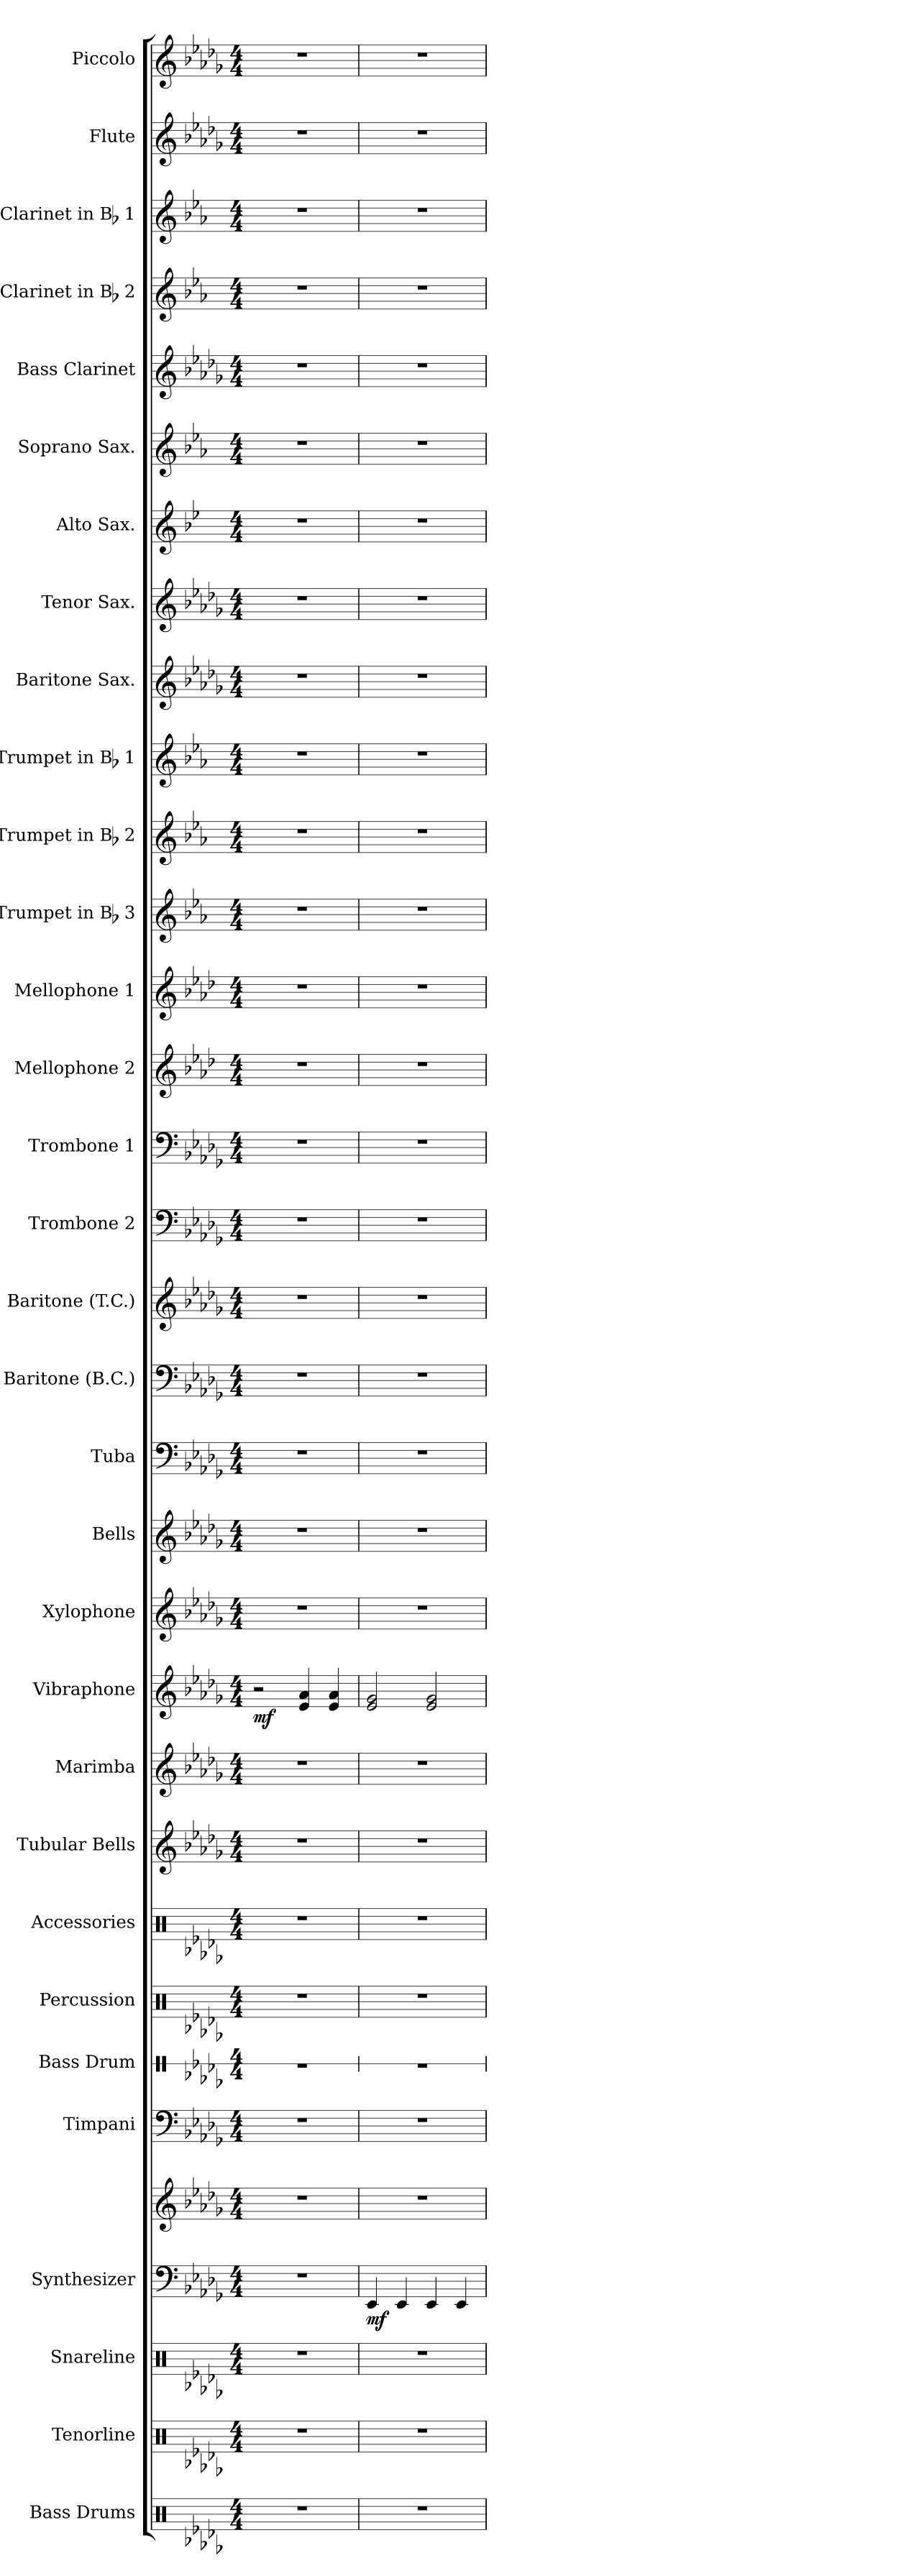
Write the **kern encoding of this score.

**kern	**kern	**kern	**kern	**kern	**dynam	**kern	**kern	**kern	**kern	**kern	**kern	**kern	**dynam	**kern	**kern	**kern	**kern	**kern	**kern	**kern	**kern	**kern	**kern	**kern	**kern	**kern	**kern	**kern	**kern	**kern	**kern	**kern	**kern	**kern
*part32	*part31	*part30	*part29	*part29	*part29	*part28	*part27	*part26	*part25	*part24	*part23	*part22	*part22	*part21	*part20	*part19	*part18	*part17	*part16	*part15	*part14	*part13	*part12	*part11	*part10	*part9	*part8	*part7	*part6	*part5	*part4	*part3	*part2	*part1
*staff33	*staff32	*staff31	*staff30	*staff29	*staff29/30	*staff28	*staff27	*staff26	*staff25	*staff24	*staff23	*staff22	*staff22	*staff21	*staff20	*staff19	*staff18	*staff17	*staff16	*staff15	*staff14	*staff13	*staff12	*staff11	*staff10	*staff9	*staff8	*staff7	*staff6	*staff5	*staff4	*staff3	*staff2	*staff1
*I"Bass Drums	*I"Tenorline	*I"Snareline	*I"Synthesizer	*	*	*I"Timpani	*I"Bass Drum	*I"Percussion	*I"Accessories	*I"Tubular Bells	*I"Marimba	*I"Vibraphone	*	*I"Xylophone	*I"Bells	*I"Tuba	*I"Baritone (B.C.)	*I"Baritone (T.C.)	*I"Trombone 2	*I"Trombone 1	*I"Mellophone 2	*I"Mellophone 1	*I"Trumpet in Bb 3	*I"Trumpet in Bb 2	*I"Trumpet in Bb 1	*I"Baritone Sax.	*I"Tenor Sax.	*I"Alto Sax.	*I"Soprano Sax.	*I"Bass Clarinet	*I"Clarinet in Bb 2	*I"Clarinet in Bb 1	*I"Flute	*I"Piccolo
*I'B. Dr.	*	*	*I'Synth	*	*	*I'Timp.	*I'B. Dr.	*I'Perc.	*I'Acc.	*I'T.B.	*I'Mrb.	*I'Vib.	*	*I'Xyl.	*I'Bls.	*I'Tuba	*I'Bar.	*I'Bar.	*I'Tbn. 2	*I'Tbn. 1	*I'Mello. 2	*I'Mello. 1	*	*	*	*I'B. Sx.	*I'T. Sx.	*I'A. Sx.	*I'S. Sx.	*I'B. Cl.	*	*	*I'Fl.	*I'Picc.
*	*	*	*	*	*	*	*stria1	*	*	*	*	*	*	*	*	*	*	*	*	*	*	*	*	*	*	*	*	*	*	*	*	*	*	*
*clefX	*clefX	*clefX	*clefF4	*clefG2	*	*clefF4	*clefX	*clefX	*clefX	*clefG2	*clefG2	*clefG2	*	*clefG2	*clefG2	*clefF4	*clefF4	*clefG2	*clefF4	*clefF4	*clefG2	*clefG2	*clefG2	*clefG2	*clefG2	*clefG2	*clefG2	*clefG2	*clefG2	*clefG2	*clefG2	*clefG2	*clefG2	*clefG2
*	*	*	*	*	*	*	*	*	*	*	*	*	*	*	*ITrd-14c-24	*	*	*ITrd8c14	*	*	*ITrd4c7	*ITrd4c7	*ITrd1c2	*ITrd1c2	*ITrd1c2	*ITrd12c21	*ITrd8c14	*ITrd5c9	*ITrd1c2	*ITrd8c14	*ITrd1c2	*ITrd1c2	*	*ITrd-7c-12
*k[b-e-a-d-g-]	*k[b-e-a-d-g-]	*k[b-e-a-d-g-]	*k[b-e-a-d-g-]	*k[b-e-a-d-g-]	*	*k[b-e-a-d-g-]	*k[b-e-a-d-g-]	*k[b-e-a-d-g-]	*k[b-e-a-d-g-]	*k[b-e-a-d-g-]	*k[b-e-a-d-g-]	*k[b-e-a-d-g-]	*	*k[b-e-a-d-g-]	*k[b-e-a-d-g-]	*k[b-e-a-d-g-]	*k[b-e-a-d-g-]	*k[b-e-a-d-g-]	*k[b-e-a-d-g-]	*k[b-e-a-d-g-]	*k[b-e-a-d-g-]	*k[b-e-a-d-g-]	*k[b-e-a-d-g-]	*k[b-e-a-d-g-]	*k[b-e-a-d-g-]	*k[b-e-a-d-g-]	*k[b-e-a-d-g-]	*k[b-e-a-d-g-]	*k[b-e-a-d-g-]	*k[b-e-a-d-g-]	*k[b-e-a-d-g-]	*k[b-e-a-d-g-]	*k[b-e-a-d-g-]	*k[b-e-a-d-g-]
*D-:	*D-:	*D-:	*D-:	*D-:	*	*D-:	*D-:	*D-:	*D-:	*D-:	*D-:	*D-:	*	*D-:	*D-:	*D-:	*D-:	*D-:	*D-:	*D-:	*D-:	*D-:	*D-:	*D-:	*D-:	*D-:	*D-:	*D-:	*D-:	*D-:	*D-:	*D-:	*D-:	*D-:
*M4/4	*M4/4	*M4/4	*M4/4	*M4/4	*	*M4/4	*M4/4	*M4/4	*M4/4	*M4/4	*M4/4	*M4/4	*	*M4/4	*M4/4	*M4/4	*M4/4	*M4/4	*M4/4	*M4/4	*M4/4	*M4/4	*M4/4	*M4/4	*M4/4	*M4/4	*M4/4	*M4/4	*M4/4	*M4/4	*M4/4	*M4/4	*M4/4	*M4/4
*MM120	*MM120	*MM120	*MM120	*MM120	*	*MM120	*MM120	*MM120	*MM120	*MM120	*MM120	*MM120	*	*MM120	*MM120	*MM120	*MM120	*MM120	*MM120	*MM120	*MM120	*MM120	*MM120	*MM120	*MM120	*MM120	*MM120	*MM120	*MM120	*MM120	*MM120	*MM120	*MM120	*MM120
=1	=1	=1	=1	=1	=1	=1	=1	=1	=1	=1	=1	=1	=1	=1	=1	=1	=1	=1	=1	=1	=1	=1	=1	=1	=1	=1	=1	=1	=1	=1	=1	=1	=1	=1
!	!	!	!	!	!	!	!	!	!	!	!	!	!LO:DY:b	!	!	!	!	!	!	!	!	!	!	!	!	!	!	!	!	!	!	!	!	!
1r	1r	1r	1r	1r	.	1r	1r	1r	1r	1r	1r	2r	mf	1r	1r	1r	1r	1r	1r	1r	1r	1r	1r	1r	1r	1r	1r	1r	1r	1r	1r	1r	1r	1r
.	.	.	.	.	.	.	.	.	.	.	.	4e-/ 4a-/	.	.	.	.	.	.	.	.	.	.	.	.	.	.	.	.	.	.	.	.	.	.
.	.	.	.	.	.	.	.	.	.	.	.	4e-/ 4a-/	.	.	.	.	.	.	.	.	.	.	.	.	.	.	.	.	.	.	.	.	.	.
=2	=2	=2	=2	=2	=2	=2	=2	=2	=2	=2	=2	=2	=2	=2	=2	=2	=2	=2	=2	=2	=2	=2	=2	=2	=2	=2	=2	=2	=2	=2	=2	=2	=2	=2
!	!	!	!	!	!LO:DY:b=2	!	!	!	!	!	!	!	!	!	!	!	!	!	!	!	!	!	!	!	!	!	!	!	!	!	!	!	!	!
1r	1r	1r	4EE-/	1r	mf	1r	1r	1r	1r	1r	1r	2e-/ 2g-/	.	1r	1r	1r	1r	1r	1r	1r	1r	1r	1r	1r	1r	1r	1r	1r	1r	1r	1r	1r	1r	1r
.	.	.	4EE-/	.	.	.	.	.	.	.	.	.	.	.	.	.	.	.	.	.	.	.	.	.	.	.	.	.	.	.	.	.	.	.
.	.	.	4EE-/	.	.	.	.	.	.	.	.	2e-/ 2g-/	.	.	.	.	.	.	.	.	.	.	.	.	.	.	.	.	.	.	.	.	.	.
.	.	.	4EE-/	.	.	.	.	.	.	.	.	.	.	.	.	.	.	.	.	.	.	.	.	.	.	.	.	.	.	.	.	.	.	.
=	=	=	=	=	=	=	=	=	=	=	=	=	=	=	=	=	=	=	=	=	=	=	=	=	=	=	=	=	=	=	=	=	=	=
*-	*-	*-	*-	*-	*-	*-	*-	*-	*-	*-	*-	*-	*-	*-	*-	*-	*-	*-	*-	*-	*-	*-	*-	*-	*-	*-	*-	*-	*-	*-	*-	*-	*-	*-
